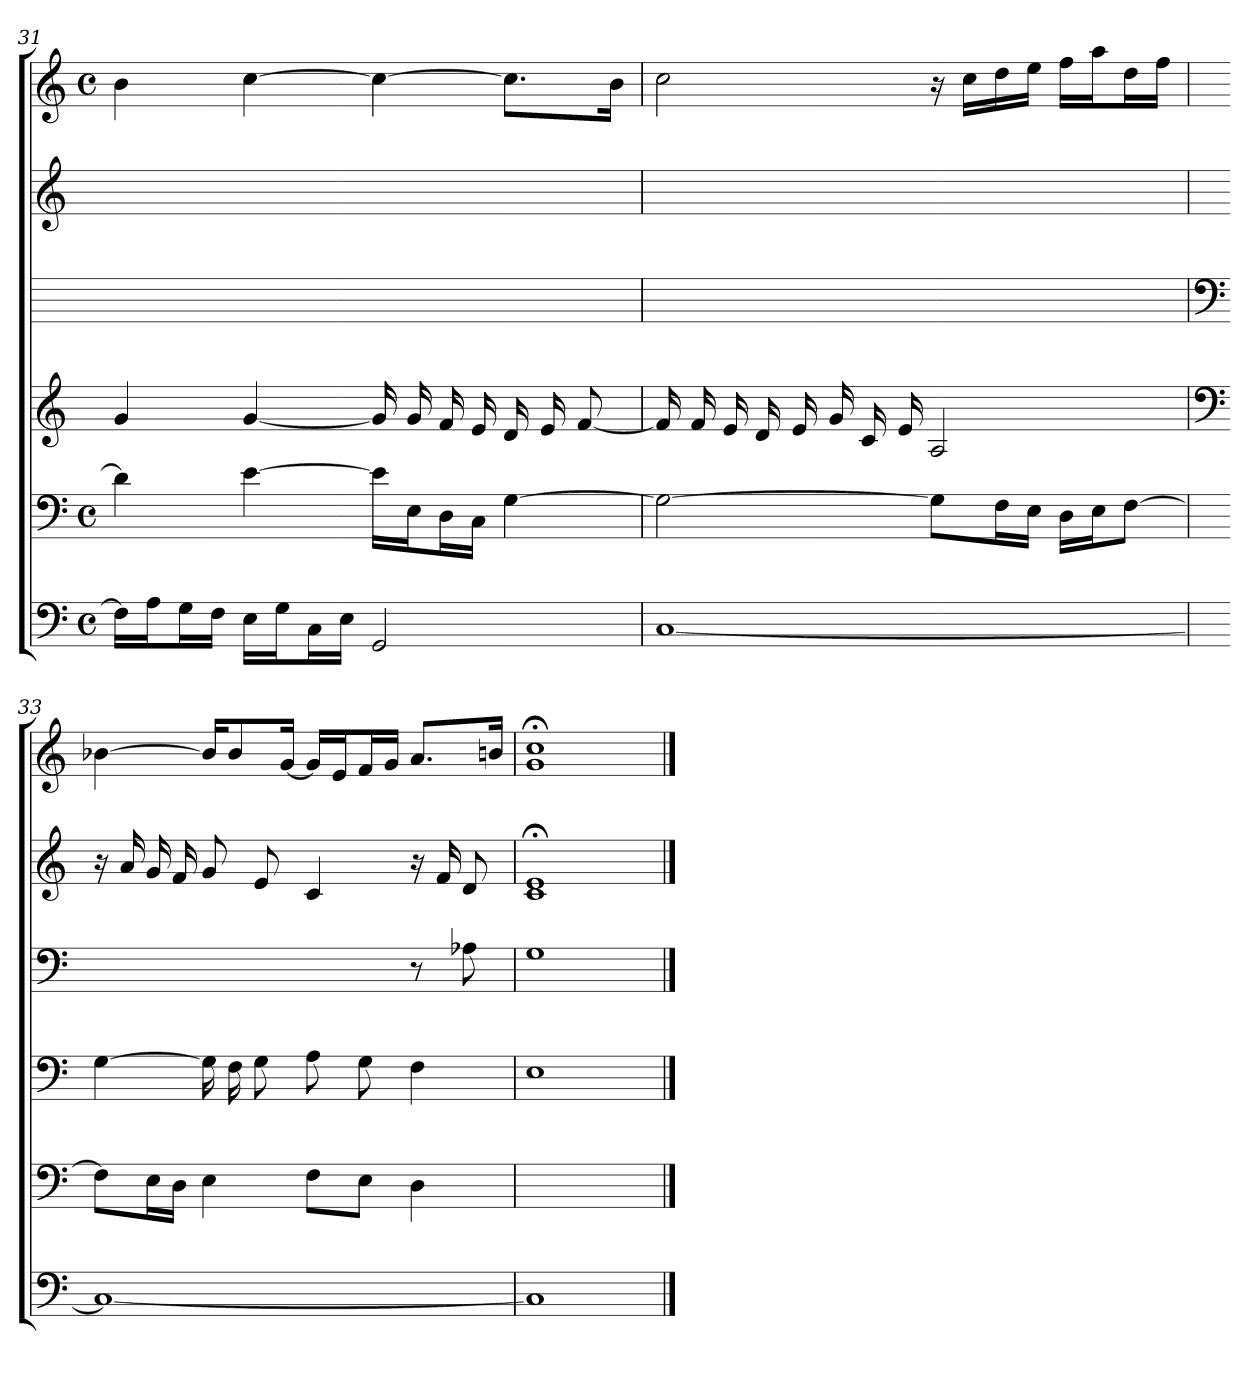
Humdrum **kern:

**kern	**kern	**kern	**kern	**kern	**kern
*part6	*part5	*part4	*part3	*part2	*part1
*staff6	*staff5	*staff4	*staff3	*staff2	*staff1
*clefF4	*clefF4	*clefG2	*	*clefG2	*clefG2
*M4/4	*M4/4	*	*	*	*M4/4
*met(c)	*met(c)	*	*	*	*met(c)
=31	=31	=31	=31	=31	=31
16F\LL]	4d]	4g	1ryy	1ryy	4b
16A\J	.	.	.	.	.
16G\L	.	.	.	.	.
16F\JJ	.	.	.	.	.
16E\LL	[4e	[4g	.	.	[4cc
16G\J	.	.	.	.	.
16C\L	.	.	.	.	.
16E\JJ	.	.	.	.	.
2GG	16e\LL]	16g]	.	.	4cc_
.	16E\J	16g	.	.	.
.	16D\L	16f	.	.	.
.	16C\JJ	16e	.	.	.
.	[4G	16d	.	.	8.cc\L]
.	.	16e	.	.	.
.	.	[8f	.	.	.
.	.	.	.	.	16b\Jk
=32	=32	=32	=32	=32	=32
[1C	2G_	16f]	1ryy	1ryy	2cc
.	.	16f	.	.	.
.	.	16e	.	.	.
.	.	16d	.	.	.
.	.	16e	.	.	.
.	.	16g	.	.	.
.	.	16c	.	.	.
.	.	16e	.	.	.
.	8G\L]	2A	.	.	16r
.	.	.	.	.	16cc\LL
.	16F\L	.	.	.	16dd\
.	16E\JJ	.	.	.	16ee\JJ
.	16D\LL	.	.	.	16ff\LL
.	16E\J	.	.	.	16aa\J
.	[8F\J	.	.	.	16dd\L
.	.	.	.	.	16ff\JJ
=33	=33	=33	=33	=33	=33
*	*	*clefF4	*clefF4	*	*
1C_	8F\L]	[4G	2ryy	16r	[4b-X
.	.	.	.	16a	.
.	16E\L	.	.	16g	.
.	16D\JJ	.	.	16f	.
.	4E	16G]	.	8g	16b-/KL]
.	.	16F	.	.	8b-/
.	.	8G	.	8e	.
.	.	.	.	.	[16g/Jk
.	8F\L	8A	4ryy	4c	16g/LL]
.	.	.	.	.	16e/J
.	8E\J	8G	.	.	16f/L
.	.	.	.	.	16g/JJ
.	4D	4F	8r	16r	8.a/L
.	.	.	.	16f	.
.	.	.	8A-X	8d	.
.	.	.	.	.	16bn/Jk
=34	=34	=34	=34	=34	=34
1C]	1ryy	1E	1G	1c;< 1e;<	1g;< 1cc;<
==	==	==	==	==	==
*-	*-	*-	*-	*-	*-
